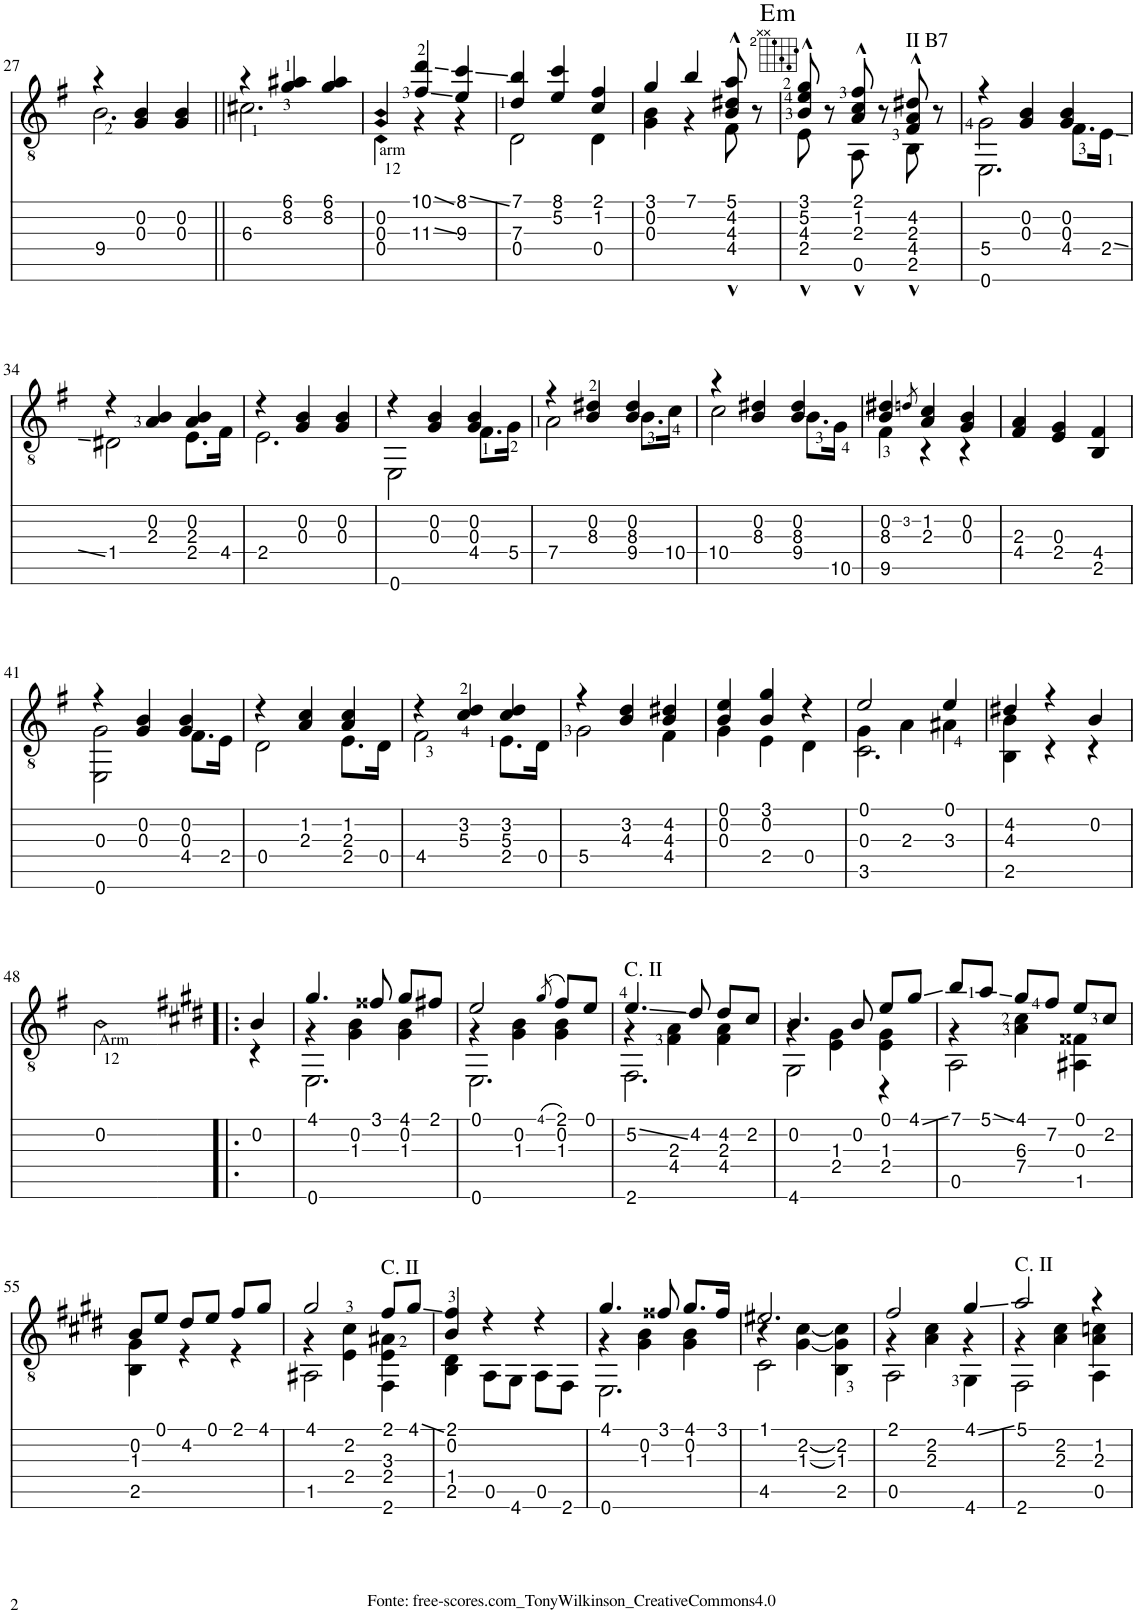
**kern	**kern	**harte
*part1	*part1	*part1
*staff2	*staff1	*
*I"Guitar	*	*
*I'Guit.	*	*
!!LO:PB:g=z
*	*clefGv2	*
*k[f#]	*k[f#]	*
*M3/4	*M3/4	*
=27	=27	=27
*^	*^	*
4r	2.B	4r	2.B\	.
4G 4B	.	4G/ 4B/	.	.
4G 4B	.	4G/ 4B/	.	.
=28||	=28||	=28||	=28||	=28||
4r	2.c#	4r	2.c#X\	.
4g 4a#	.	4g/ 4a#X/	.	.
4g 4a#	.	4g/ 4a#/	.	.
=29	=29	=29	=29	=29
!	!	!LO:TX:b:t=arm	!	!
!	!	!LO:TX:b:t=12	!	!
4G 4B	4D	4G/ 4B/	4D\	.
4f# 4dd	4r	4f#/ 4dd/	4r	.
4e 4cc	4r	4e/ 4cc/	4r	.
=30	=30	=30	=30	=30
4d 4b	2D	4d/ 4b/	2D\	.
4e 4cc	.	4e/ 4cc/	.	.
4c 4f#	4D	4c/ 4f#/	4D\	.
=31	=31	=31	=31	=31
4g	4G 4B	4g/	4G\ 4B\	.
4b	4r	4b/	4r	.
8B^^ 8d#^^ 8a^^	8F#	8B/^^ 8d#X/^^ 8a/^^	8F#\	.
8r	8ryy	8r	8ryy	.
=32	=32	=32	=32	=32
!	!	!	!	!LO:H:kt=m
8B^^ 8e^^ 8g^^	8E	8B/^^ 8e/^^ 8g/^^	8E\	E:min
8r	8ryy	8r	8ryy	.
8A^^ 8c^^ 8f#^^	8AA	8A/^^ 8c/^^ 8f#/^^	8AA\	.
8r	8ryy	8r	8ryy	.
!	!	!LO:TX:a:t=II B7	!	!
8F#^^ 8A^^ 8d#^^	8BB	8F#/^^ 8A/^^ 8d#X/^^	8BB\	.
8r	8ryy	8r	8ryy	.
=33	=33	=33	=33	=33
*	*^	*	*^	*
4r	2G	2.EE	4r	2G\	2.EE\	.
4G 4B	.	.	4G/ 4B/	.	.	.
4G 4B	8.F#L	.	4G/ 4B/	8.F#\L	.	.
.	16EJk	.	.	16E\Jk	.	.
*	*v	*v	*	*	*	*
*	*	*	*v	*v	*
!!LO:LB:g=z
=34	=34	=34	=34	=34
4r	2D#X	4r	2D#X\	.
4A 4B	.	4A/ 4B/	.	.
4A 4B	8.EL	4A/ 4B/	8.E\L	.
.	16F#Jk	.	16F#\Jk	.
=35	=35	=35	=35	=35
4r	2.E	4r	2.E\	.
4G 4B	.	4G/ 4B/	.	.
4G 4B	.	4G/ 4B/	.	.
=36	=36	=36	=36	=36
4r	2EE	4r	2EE\	.
4G 4B	.	4G/ 4B/	.	.
4G 4B	8.F#L	4G/ 4B/	8.F#\L	.
.	16GJk	.	16G\Jk	.
=37	=37	=37	=37	=37
4r	2A	4r	2A\	.
4d#X 4B	.	4B/ 4d#X/	.	.
4d# 4B	8.BL	4B/ 4d#/	8.B\L	.
.	16cJk	.	16c\Jk	.
=38	=38	=38	=38	=38
4r	2c	4r	2c\	.
4d#X 4B	.	4B/ 4d#X/	.	.
4d# 4B	8.BL	4B/ 4d#/	8.B\L	.
.	16GJk	.	16G\Jk	.
=39	=39	=39	=39	=39
4d#X 4B	4F#	4B/ 4d#X/	4F#\	.
qdn	.	8qdn/	.	.
4A 4c	4r	4A/ 4c/	4r	.
4G 4B	4r	4G/ 4B/	4r	.
*v	*v	*	*	*
*	*v	*v	*
=40	=40	=40
4F# 4A	4F#/ 4A/	.
4E 4G	4E/ 4G/	.
4BB 4F#	4BB/ 4F#/	.
!!LO:LB:g=z
=41	=41	=41
*^	*^	*
4r	2EE 2G	4r	2EE\ 2G\	.
4G 4B	.	4G/ 4B/	.	.
4G 4B	8.F#L	4G/ 4B/	8.F#\L	.
.	16EJk	.	16E\Jk	.
=42	=42	=42	=42	=42
4r	2D	4r	2D\	.
4A 4c	.	4A/ 4c/	.	.
4A 4c	8.EL	4A/ 4c/	8.E\L	.
.	16DJk	.	16D\Jk	.
=43	=43	=43	=43	=43
4r	2F#	4r	2F#\	.
4c 4d	.	4c/ 4d/	.	.
4c 4d	8.EL	4c/ 4d/	8.E\L	.
.	16DJk	.	16D\Jk	.
=44	=44	=44	=44	=44
4r	2G	4r	2G\	.
4B 4d	.	4B/ 4d/	.	.
4B 4d#	4F#	4B/ 4d#X/	4F#\	.
=45	=45	=45	=45	=45
4B 4e	4G	4B/ 4e/	4G\	.
4B 4g	4E	4B/ 4g/	4E\	.
4r	4D	4r	4D\	.
=46	=46	=46	=46	=46
*	*^	*	*^	*
2e	4G	2.C	2e/	4G\	2.C\	.
.	4A	.	.	4A\	.	.
4e	4A#	.	4e/	4A#X\	.	.
*	*v	*v	*	*	*	*
*	*	*	*v	*v	*
=47	=47	=47	=47	=47
4d#	4BB 4B	4d#X/	4BB\ 4B\	.
4r	4r	4r	4r	.
4B	4r	4B/	4r	.
!!LO:LB:g=z
=48	=48	=48	=48	=48
!	!	!LO:TX:a:t=Arm	!	!
!	!	!LO:TX:a:t=12	!	!
*v	*v	*	*	*
*	*v	*v	*
2B	2B\	.
=49!|:	=49!|:	=49!|:
*k[f#c#g#d#]	*k[f#c#g#d#]	*
*^	*^	*
4B	4r	4B/	4r	.
=50	=50	=50	=50	=50
*	*^	*	*^	*
4.g#	4r	2.EE	4.g#/	4r	2.EE\	.
.	4G# 4B	.	.	4G#\ 4B\	.	.
8f##	.	.	8f##X/	.	.	.
8g#L	4G# 4B	.	8g#/L	4G#\ 4B\	.	.
8f#J	.	.	8f#X/J	.	.	.
=51	=51	=51	=51	=51	=51	=51
2e	4r	2.EE	2e/	4r	2.EE\	.
.	4G# 4B	.	.	4G#\ 4B\	.	.
qg#	.	.	(8qg#/	.	.	.
8f#L	4G# 4B	.	8f#/L)	4G#\ 4B\	.	.
8eJ	.	.	8e/J	.	.	.
=52	=52	=52	=52	=52	=52	=52
!	!	!	!LO:TX:a:t=C. II	!	!	!
4.e	4r	2.FF#	4.e/	4r	2.FF#\	.
.	4F# 4A	.	.	4F#\ 4A\	.	.
8d#	.	.	8d#/	.	.	.
8d#L	4F# 4A	.	8d#/L	4F#\ 4A\	.	.
8c#J	.	.	8c#/J	.	.	.
=53	=53	=53	=53	=53	=53	=53
4.B	4r	2GG#	4.B/	4r	2GG#\	.
.	4E 4G#	.	.	4E\ 4G#\	.	.
8B	.	.	8B/	.	.	.
8eL	4E 4G#	4r	8e/L	4E\ 4G#\	4r	.
8g#J	.	.	8g#/J	.	.	.
=54	=54	=54	=54	=54	=54	=54
8bL	4r	2AA	8b/L	4r	2AA\	.
8aJ	.	.	8a/J	.	.	.
8g#L	4A 4c#	.	8g#/L	4A\ 4c#\	.	.
8f#J	.	.	8f#/J	.	.	.
8eL	4F##	4AA#	8e/L	4F##X\	4AA#X\	.
8c#J	.	.	8c#/J	.	.	.
*	*v	*v	*	*	*	*
*	*	*	*v	*v	*
!!LO:LB:g=z
=55	=55	=55	=55	=55
8BL	4BB 4G#	8B/L	4BB\ 4G#\	.
8eJ	.	8e/J	.	.
8d#L	4r	8d#/L	4r	.
8eJ	.	8e/J	.	.
8f#L	4r	8f#/L	4r	.
8g#J	.	8g#/J	.	.
=56	=56	=56	=56	=56
*	*^	*	*^	*
2g#	4r	2AA#	2g#/	4r	2AA#X\	.
.	4E 4c#	.	.	4E\ 4c#\	.	.
!	!	!	!LO:TX:a:t=C. II	!	!	!
8f#L	4E 4A#	4FF#	8f#/L	4E\ 4A#X\	4FF#\	.
8g#J	.	.	8g#/J	.	.	.
*	*v	*v	*	*	*	*
*	*	*	*v	*v	*
=57	=57	=57	=57	=57
4B 4f#	4BB 4D#	4B/ 4f#/	4BB\ 4D#\	.
4r	8AAL	4r	8AA\L	.
.	8GG#J	.	8GG#\J	.
4r	8AAL	4r	8AA\L	.
.	8FF#J	.	8FF#\J	.
=58	=58	=58	=58	=58
*	*^	*	*^	*
4.g#	4r	2.EE	4.g#/	4r	2.EE\	.
.	4G# 4B	.	.	4G#\ 4B\	.	.
8f##	.	.	8f##X/	.	.	.
8.g#L	4G# 4B	.	8.g#/L	4G#\ 4B\	.	.
16f##Jk	.	.	16f##/Jk	.	.	.
=59	=59	=59	=59	=59	=59	=59
2.e#	4r	2C#	2.e#X/	4r	2C#\	.
.	[4G# [4c#	.	.	[4G#\ [4c#\	.	.
.	4G#] 4c#]	4BB	.	4G#\] 4c#\]	4BB\	.
=60	=60	=60	=60	=60	=60	=60
2f#	4r	2AA	2f#/	4r	2AA\	.
.	4A 4c#	.	.	4A\ 4c#\	.	.
4g#	4r	4GG#	4g#/	4r	4GG#\	.
=61	=61	=61	=61	=61	=61	=61
!	!	!	!LO:TX:a:t=C. II	!	!	!
2a	4r	2FF#	2a/	4r	2FF#\	.
.	4A 4c#	.	.	4A\ 4c#\	.	.
4r	4A 4c	4AA	4r	4A\ 4cn\	4AA\	.
*v	*v	*v	*	*	*	*
*	*v	*v	*v	*
=	=	=
*-	*-	*-
